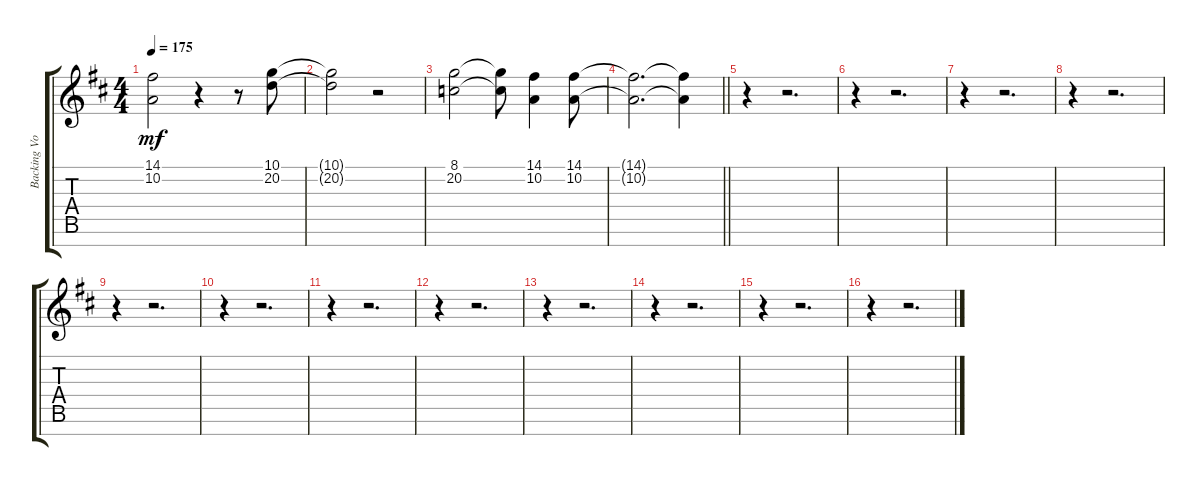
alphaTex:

\track ("Backing Vocals" "Backing Vo") {instrument flute}
\staff {score tabs}
\tuning (E4 B3 G3 D3 A2 E2 B1) {hide}
\ts (4 4)
\tempo 175
\clef g2
\ks d
(14.1{t} 10.2{t}).2{dy mf} r.4 r.8 (10.1 20.2).8 |
(10.1{t} 20.2{t}).2 r.2 |
(8.1 20.2).2 (8.1{t} 20.2{t}).8 (14.1 10.2).4 (14.1 10.2).8 |
\barLineRight lightlight
(14.1{t} 10.2{t}).2{d} (14.1{t} 10.2{t}).4 |
r.4 r.2{d} |
r.4 r.2{d} |
r.4 r.2{d} |
r.4 r.2{d} |
r.4 r.2{d} |
r.4 r.2{d} |
r.4 r.2{d} |
r.4 r.2{d} |
r.4 r.2{d} |
r.4 r.2{d} |
r.4 r.2{d} |
r.4 r.2{d}
